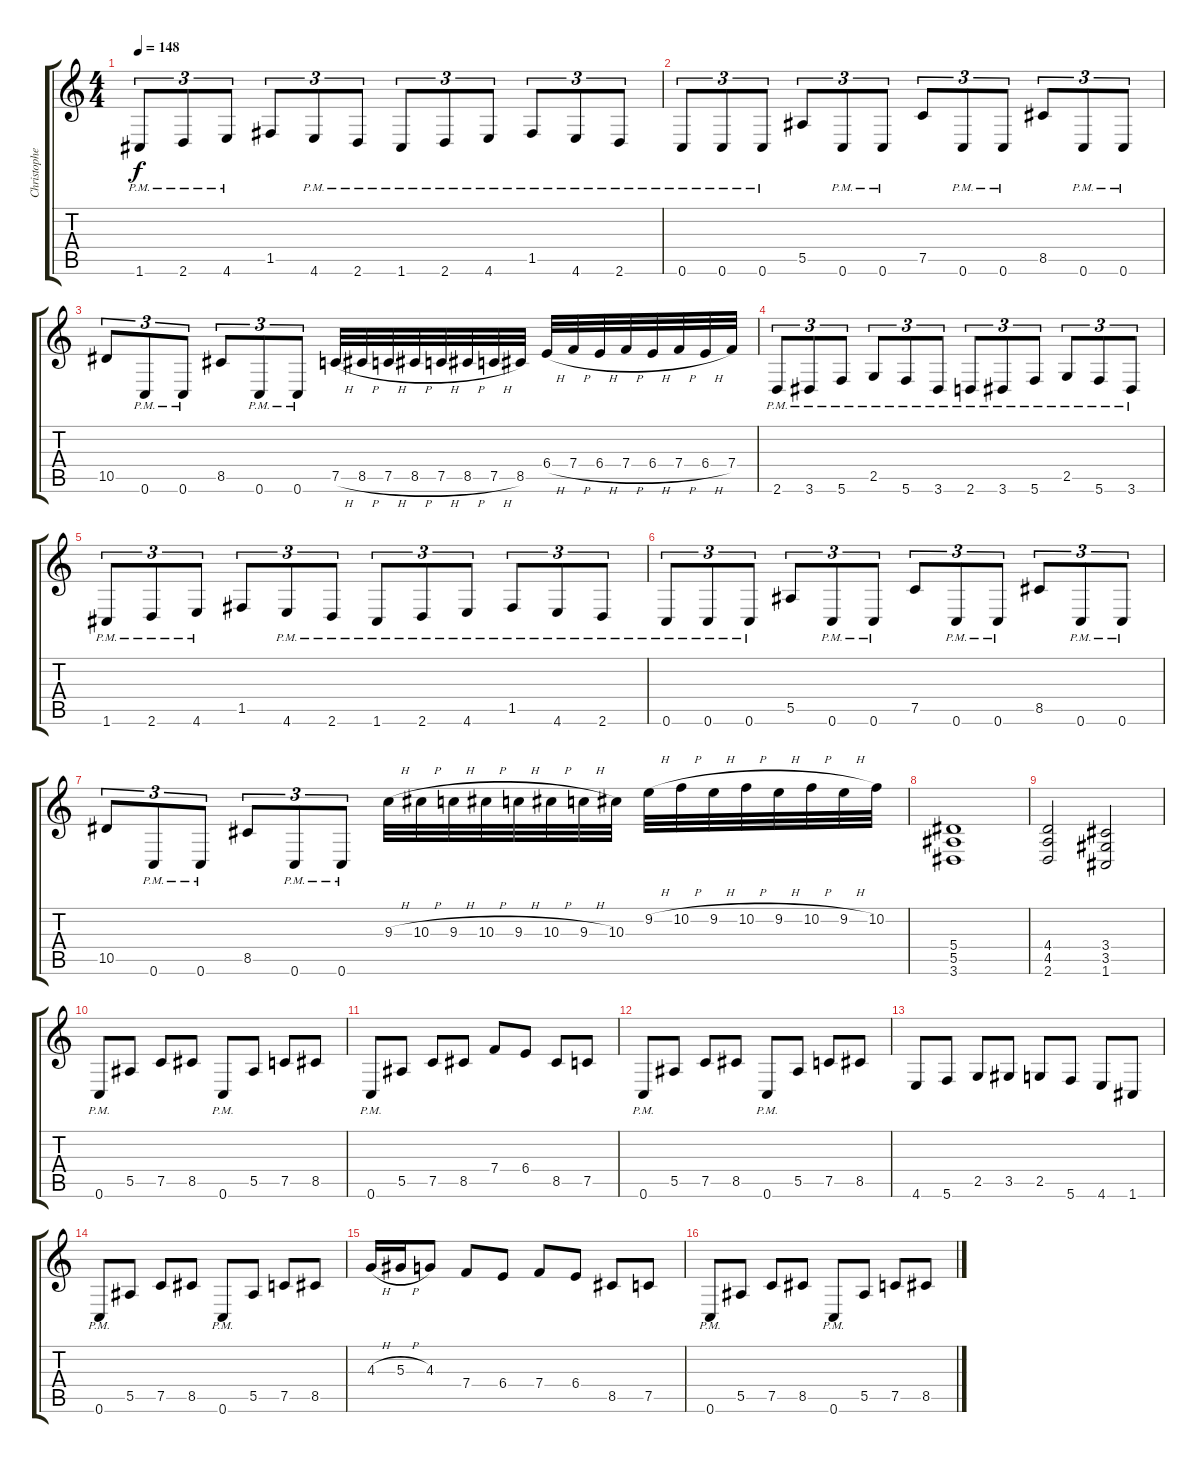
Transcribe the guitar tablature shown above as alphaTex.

\track ("Christopher Amott (Rhythm Guitar)" "Christophe") {instrument distortionguitar}
\staff {score tabs}
\tuning (C4 G3 Eb3 Bb2 F2 C2) {hide}
\ts (4 4)
\tempo 148
\clef g2
\ks c
1.6{pm}.8{tu (3 2) dy f} 2.6{pm}.8{tu (3 2)} 4.6{pm}.8{tu (3 2)} 1.5.8{tu (3 2)} 4.6{pm}.8{tu (3 2)} 2.6{pm}.8{tu (3 2)} 1.6{pm}.8{tu (3 2)} 2.6{pm}.8{tu (3 2)} 4.6{pm}.8{tu (3 2)} 1.5{pm}.8{tu (3 2)} 4.6{pm}.8{tu (3 2)} 2.6{pm}.8{tu (3 2)} |
0.6{pm}.8{tu (3 2)} 0.6{pm}.8{tu (3 2)} 0.6{pm}.8{tu (3 2)} 5.5.8{tu (3 2)} 0.6{pm}.8{tu (3 2)} 0.6{pm}.8{tu (3 2)} 7.5.8{tu (3 2)} 0.6{pm}.8{tu (3 2)} 0.6{pm}.8{tu (3 2)} 8.5.8{tu (3 2)} 0.6{pm}.8{tu (3 2)} 0.6{pm}.8{tu (3 2)} |
10.5.8{tu (3 2)} 0.6{pm}.8{tu (3 2)} 0.6{pm}.8{tu (3 2)} 8.5.8{tu (3 2)} 0.6{pm}.8{tu (3 2)} 0.6{pm}.8{tu (3 2)} 7.5{h}.32 8.5{h}.32 7.5{h}.32 8.5{h}.32 7.5{h}.32 8.5{h}.32 7.5{h}.32 8.5.32 6.4{h}.32 7.4{h}.32 6.4{h}.32 7.4{h}.32 6.4{h}.32 7.4{h}.32 6.4{h}.32 7.4.32 |
2.6{pm}.8{tu (3 2)} 3.6{pm}.8{tu (3 2)} 5.6{pm}.8{tu (3 2)} 2.5{pm}.8{tu (3 2)} 5.6{pm}.8{tu (3 2)} 3.6{pm}.8{tu (3 2)} 2.6{pm}.8{tu (3 2)} 3.6{pm}.8{tu (3 2)} 5.6{pm}.8{tu (3 2)} 2.5{pm}.8{tu (3 2)} 5.6{pm}.8{tu (3 2)} 3.6{pm}.8{tu (3 2)} |
1.6{pm}.8{tu (3 2)} 2.6{pm}.8{tu (3 2)} 4.6{pm}.8{tu (3 2)} 1.5.8{tu (3 2)} 4.6{pm}.8{tu (3 2)} 2.6{pm}.8{tu (3 2)} 1.6{pm}.8{tu (3 2)} 2.6{pm}.8{tu (3 2)} 4.6{pm}.8{tu (3 2)} 1.5{pm}.8{tu (3 2)} 4.6{pm}.8{tu (3 2)} 2.6{pm}.8{tu (3 2)} |
0.6{pm}.8{tu (3 2)} 0.6{pm}.8{tu (3 2)} 0.6{pm}.8{tu (3 2)} 5.5.8{tu (3 2)} 0.6{pm}.8{tu (3 2)} 0.6{pm}.8{tu (3 2)} 7.5.8{tu (3 2)} 0.6{pm}.8{tu (3 2)} 0.6{pm}.8{tu (3 2)} 8.5.8{tu (3 2)} 0.6{pm}.8{tu (3 2)} 0.6{pm}.8{tu (3 2)} |
10.5.8{tu (3 2)} 0.6{pm}.8{tu (3 2)} 0.6{pm}.8{tu (3 2)} 8.5.8{tu (3 2)} 0.6{pm}.8{tu (3 2)} 0.6{pm}.8{tu (3 2)} 9.3{h}.32{balance 16} 10.3{h}.32 9.3{h}.32 10.3{h}.32 9.3{h}.32 10.3{h}.32 9.3{h}.32 10.3.32 9.2{h}.32 10.2{h}.32 9.2{h}.32 10.2{h}.32 9.2{h}.32 10.2{h}.32 9.2{h}.32 10.2.32 |
(5.4 5.5 3.6).1 |
(4.4 4.5 2.6).2 (3.4 3.5 1.6).2 |
0.6{pm}.8{instrument distortionguitar} 5.5.8 7.5.8 8.5.8 0.6{pm}.8 5.5.8 7.5.8 8.5.8 |
0.6{pm}.8 5.5.8 7.5.8 8.5.8 7.4.8 6.4.8 8.5.8 7.5.8 |
0.6{pm}.8{instrument distortionguitar} 5.5.8 7.5.8 8.5.8 0.6{pm}.8 5.5.8 7.5.8 8.5.8 |
4.6.8 5.6.8 2.5.8 3.5.8 2.5.8 5.6.8 4.6.8 1.6.8 |
0.6{pm}.8 5.5.8 7.5.8 8.5.8 0.6{pm}.8 5.5.8 7.5.8 8.5.8 |
4.3{h}.16{balance 16} 5.3{h}.16 4.3.8 7.4.8 6.4.8 7.4.8 6.4.8 8.5.8 7.5.8 |
0.6{pm}.8 5.5.8 7.5.8 8.5.8 0.6{pm}.8 5.5.8 7.5.8 8.5.8
